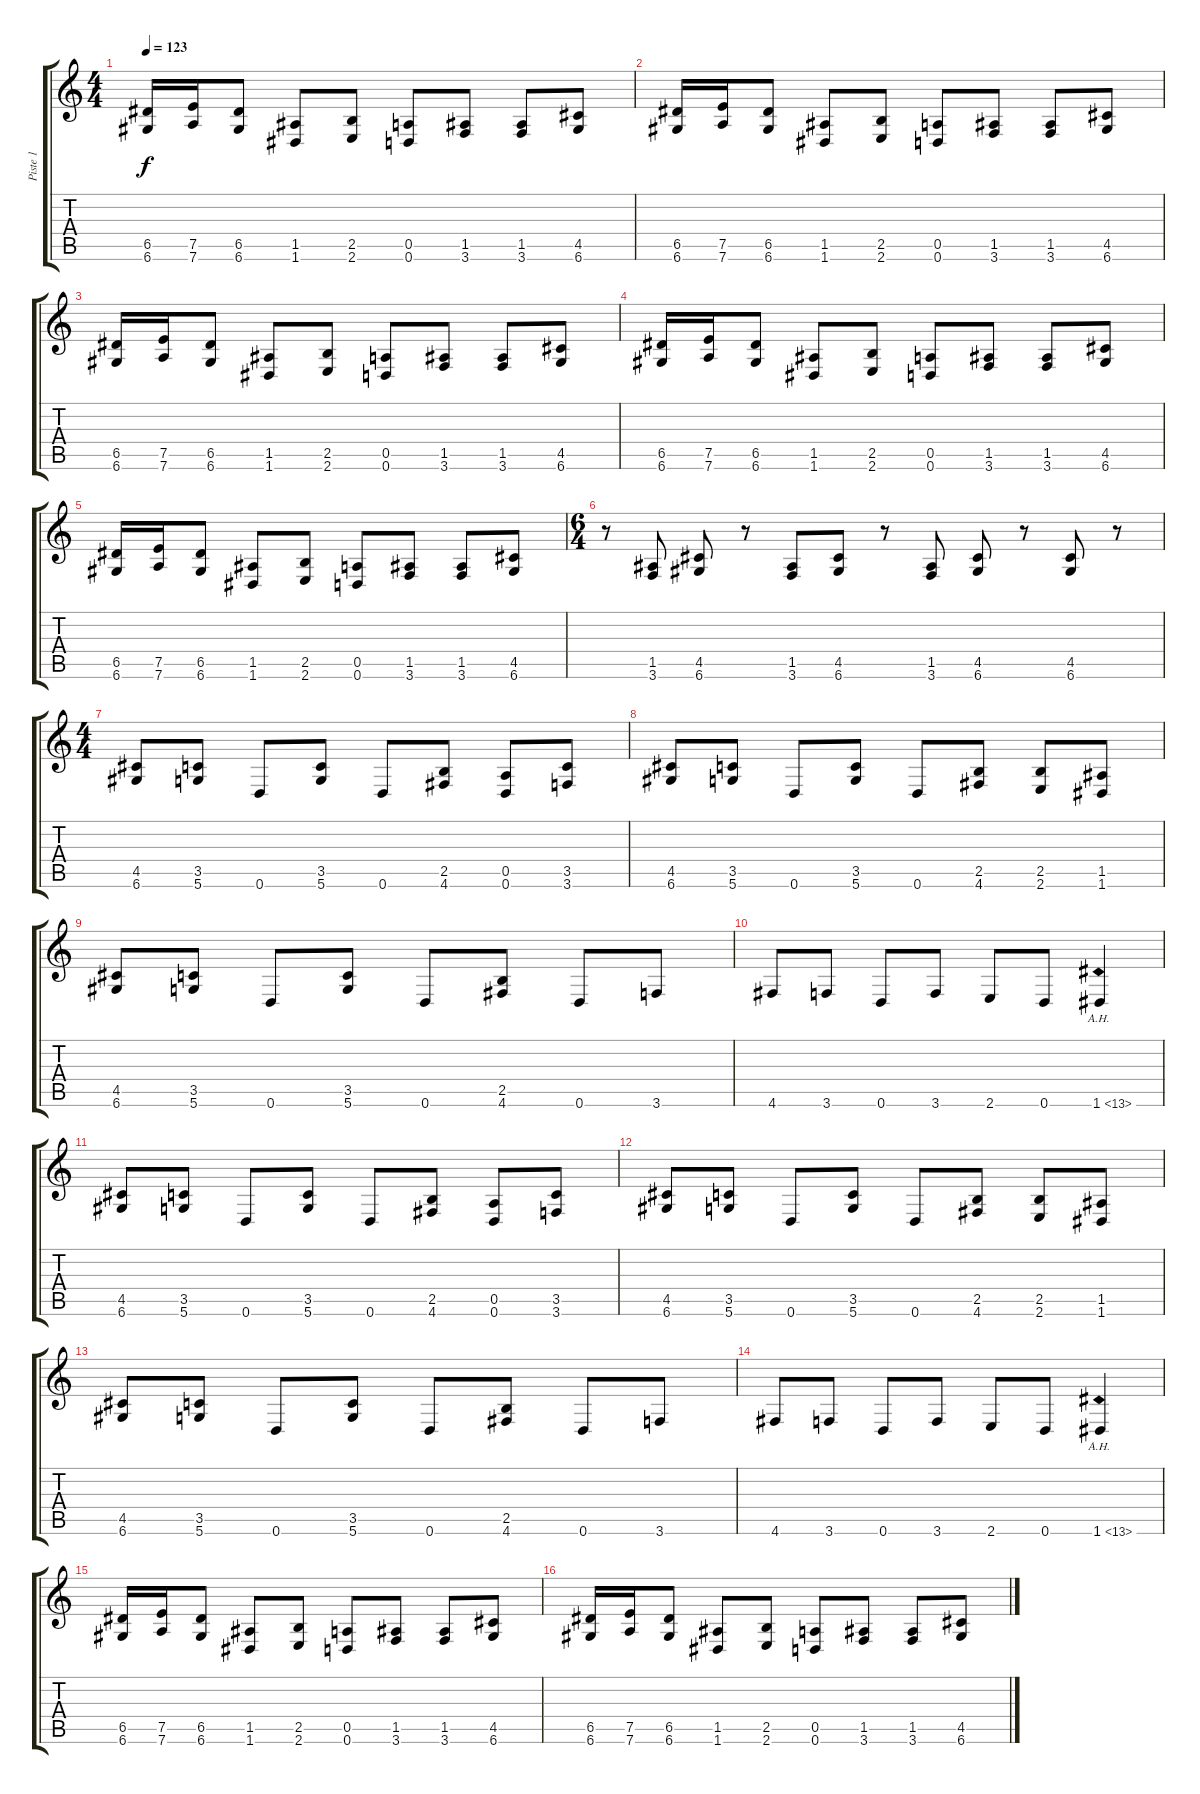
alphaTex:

\track ("Piste 1" "Piste 1") {instrument overdrivenguitar}
\staff {score tabs}
\tuning (E4 B3 G3 D3 A2 D2) {hide}
\ts (4 4)
\tempo 123
\clef g2
\ks c
(6.5 6.6).16{dy f} (7.5 7.6).16 (6.5 6.6).8 (1.5 1.6).8 (2.5 2.6).8 (0.5 0.6).8 (1.5 3.6).8 (1.5 3.6).8 (4.5 6.6).8 |
(6.5 6.6).16 (7.5 7.6).16 (6.5 6.6).8 (1.5 1.6).8 (2.5 2.6).8 (0.5 0.6).8 (1.5 3.6).8 (1.5 3.6).8 (4.5 6.6).8 |
(6.5 6.6).16 (7.5 7.6).16 (6.5 6.6).8 (1.5 1.6).8 (2.5 2.6).8 (0.5 0.6).8 (1.5 3.6).8 (1.5 3.6).8 (4.5 6.6).8 |
(6.5 6.6).16 (7.5 7.6).16 (6.5 6.6).8 (1.5 1.6).8 (2.5 2.6).8 (0.5 0.6).8 (1.5 3.6).8 (1.5 3.6).8 (4.5 6.6).8 |
(6.5 6.6).16 (7.5 7.6).16 (6.5 6.6).8 (1.5 1.6).8 (2.5 2.6).8 (0.5 0.6).8 (1.5 3.6).8 (1.5 3.6).8 (4.5 6.6).8 |
\ts (6 4)
r.8 (1.5 3.6).8 (4.5 6.6).8 r.8 (1.5 3.6).8 (4.5 6.6).8 r.8 (1.5 3.6).8 (4.5 6.6).8 r.8 (4.5 6.6).8 r.8 |
\ts (4 4)
(4.5 6.6).8 (3.5 5.6).8 0.6.8 (3.5 5.6).8 0.6.8 (2.5 4.6).8 (0.5 0.6).8 (3.5 3.6).8 |
(4.5 6.6).8 (3.5 5.6).8 0.6.8 (3.5 5.6).8 0.6.8 (2.5 4.6).8 (2.5 2.6).8 (1.5 1.6).8 |
(4.5 6.6).8 (3.5 5.6).8 0.6.8 (3.5 5.6).8 0.6.8 (2.5 4.6).8 0.6.8 3.6.8 |
4.6.8 3.6.8 0.6.8 3.6.8 2.6.8 0.6.8 1.6{ah 12}.4 |
(4.5 6.6).8 (3.5 5.6).8 0.6.8 (3.5 5.6).8 0.6.8 (2.5 4.6).8 (0.5 0.6).8 (3.5 3.6).8 |
(4.5 6.6).8 (3.5 5.6).8 0.6.8 (3.5 5.6).8 0.6.8 (2.5 4.6).8 (2.5 2.6).8 (1.5 1.6).8 |
(4.5 6.6).8 (3.5 5.6).8 0.6.8 (3.5 5.6).8 0.6.8 (2.5 4.6).8 0.6.8 3.6.8 |
4.6.8 3.6.8 0.6.8 3.6.8 2.6.8 0.6.8 1.6{ah 12}.4 |
(6.5 6.6).16 (7.5 7.6).16 (6.5 6.6).8 (1.5 1.6).8 (2.5 2.6).8 (0.5 0.6).8 (1.5 3.6).8 (1.5 3.6).8 (4.5 6.6).8 |
(6.5 6.6).16 (7.5 7.6).16 (6.5 6.6).8 (1.5 1.6).8 (2.5 2.6).8 (0.5 0.6).8 (1.5 3.6).8 (1.5 3.6).8 (4.5 6.6).8
